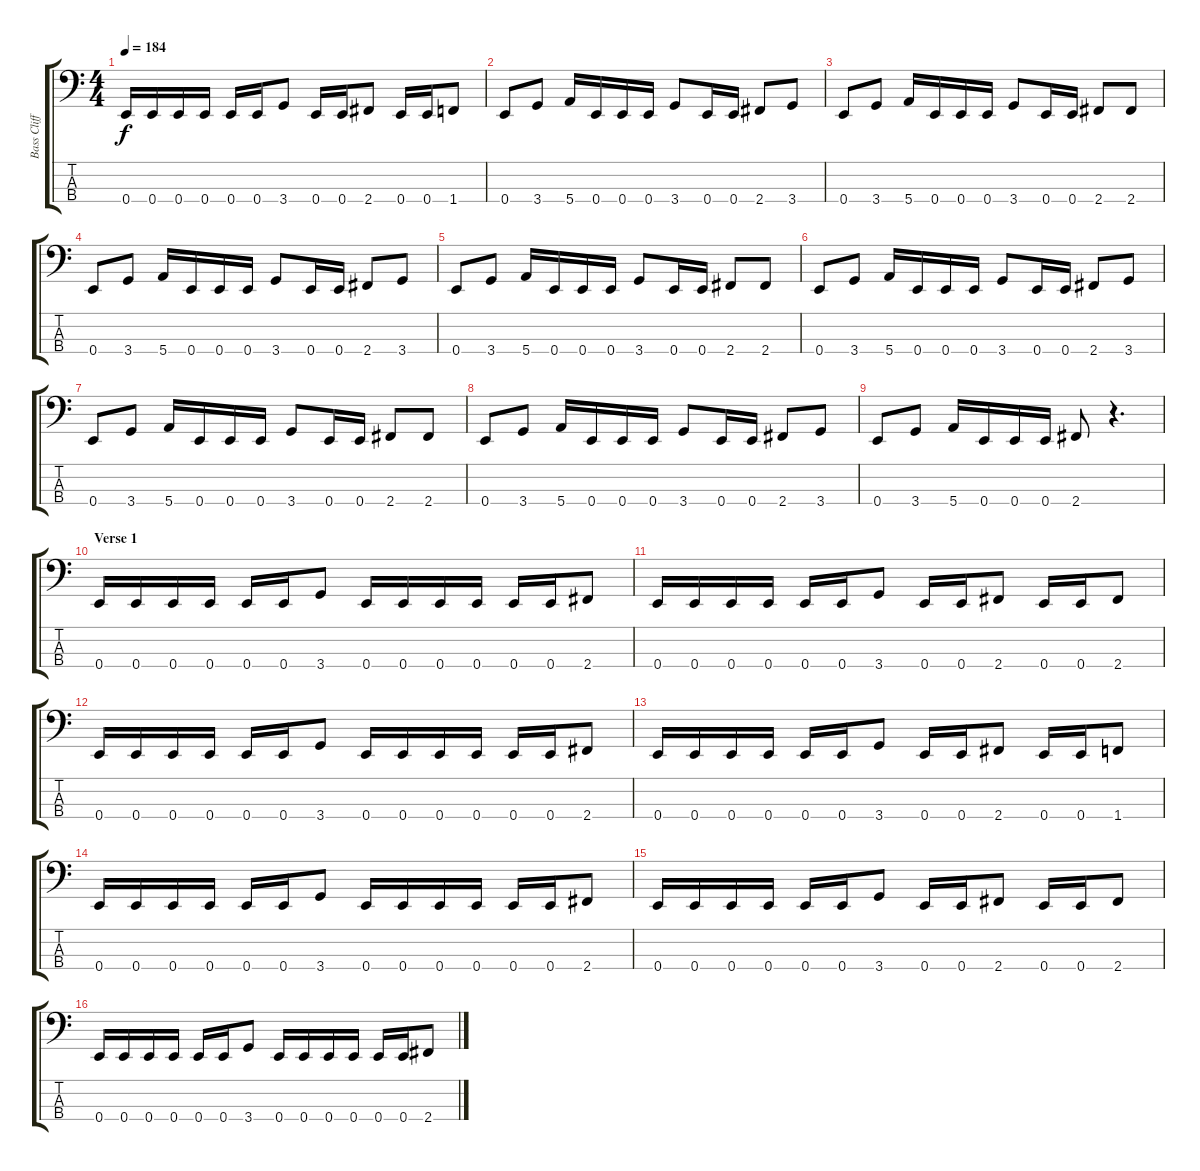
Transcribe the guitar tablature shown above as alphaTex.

\track ("Bass Cliff" "Bass Cliff") {instrument electricbassfinger}
\staff {score tabs}
\tuning (G2 D2 A1 E1) {hide}
\ts (4 4)
\tempo 184
\clef f4
\ks c
0.4.16{dy f} 0.4.16 0.4.16 0.4.16 0.4.16 0.4.16 3.4.8 0.4.16 0.4.16 2.4.8 0.4.16 0.4.16 1.4.8 |
0.4.8 3.4.8 5.4.16 0.4.16 0.4.16 0.4.16 3.4.8 0.4.16 0.4.16 2.4.8 3.4.8 |
0.4.8 3.4.8 5.4.16 0.4.16 0.4.16 0.4.16 3.4.8 0.4.16 0.4.16 2.4.8 2.4.8 |
0.4.8 3.4.8 5.4.16 0.4.16 0.4.16 0.4.16 3.4.8 0.4.16 0.4.16 2.4.8 3.4.8 |
0.4.8 3.4.8 5.4.16 0.4.16 0.4.16 0.4.16 3.4.8 0.4.16 0.4.16 2.4.8 2.4.8 |
0.4.8 3.4.8 5.4.16 0.4.16 0.4.16 0.4.16 3.4.8 0.4.16 0.4.16 2.4.8 3.4.8 |
0.4.8 3.4.8 5.4.16 0.4.16 0.4.16 0.4.16 3.4.8 0.4.16 0.4.16 2.4.8 2.4.8 |
0.4.8 3.4.8 5.4.16 0.4.16 0.4.16 0.4.16 3.4.8 0.4.16 0.4.16 2.4.8 3.4.8 |
0.4.8 3.4.8 5.4.16 0.4.16 0.4.16 0.4.16 2.4.8 r.4{d} |
\section ("" "Verse 1")
0.4.16 0.4.16 0.4.16 0.4.16 0.4.16 0.4.16 3.4.8 0.4.16 0.4.16 0.4.16 0.4.16 0.4.16 0.4.16 2.4.8 |
0.4.16 0.4.16 0.4.16 0.4.16 0.4.16 0.4.16 3.4.8 0.4.16 0.4.16 2.4.8 0.4.16 0.4.16 2.4.8 |
0.4.16 0.4.16 0.4.16 0.4.16 0.4.16 0.4.16 3.4.8 0.4.16 0.4.16 0.4.16 0.4.16 0.4.16 0.4.16 2.4.8 |
0.4.16 0.4.16 0.4.16 0.4.16 0.4.16 0.4.16 3.4.8 0.4.16 0.4.16 2.4.8 0.4.16 0.4.16 1.4.8 |
0.4.16 0.4.16 0.4.16 0.4.16 0.4.16 0.4.16 3.4.8 0.4.16 0.4.16 0.4.16 0.4.16 0.4.16 0.4.16 2.4.8 |
0.4.16 0.4.16 0.4.16 0.4.16 0.4.16 0.4.16 3.4.8 0.4.16 0.4.16 2.4.8 0.4.16 0.4.16 2.4.8 |
0.4.16 0.4.16 0.4.16 0.4.16 0.4.16 0.4.16 3.4.8 0.4.16 0.4.16 0.4.16 0.4.16 0.4.16 0.4.16 2.4.8
